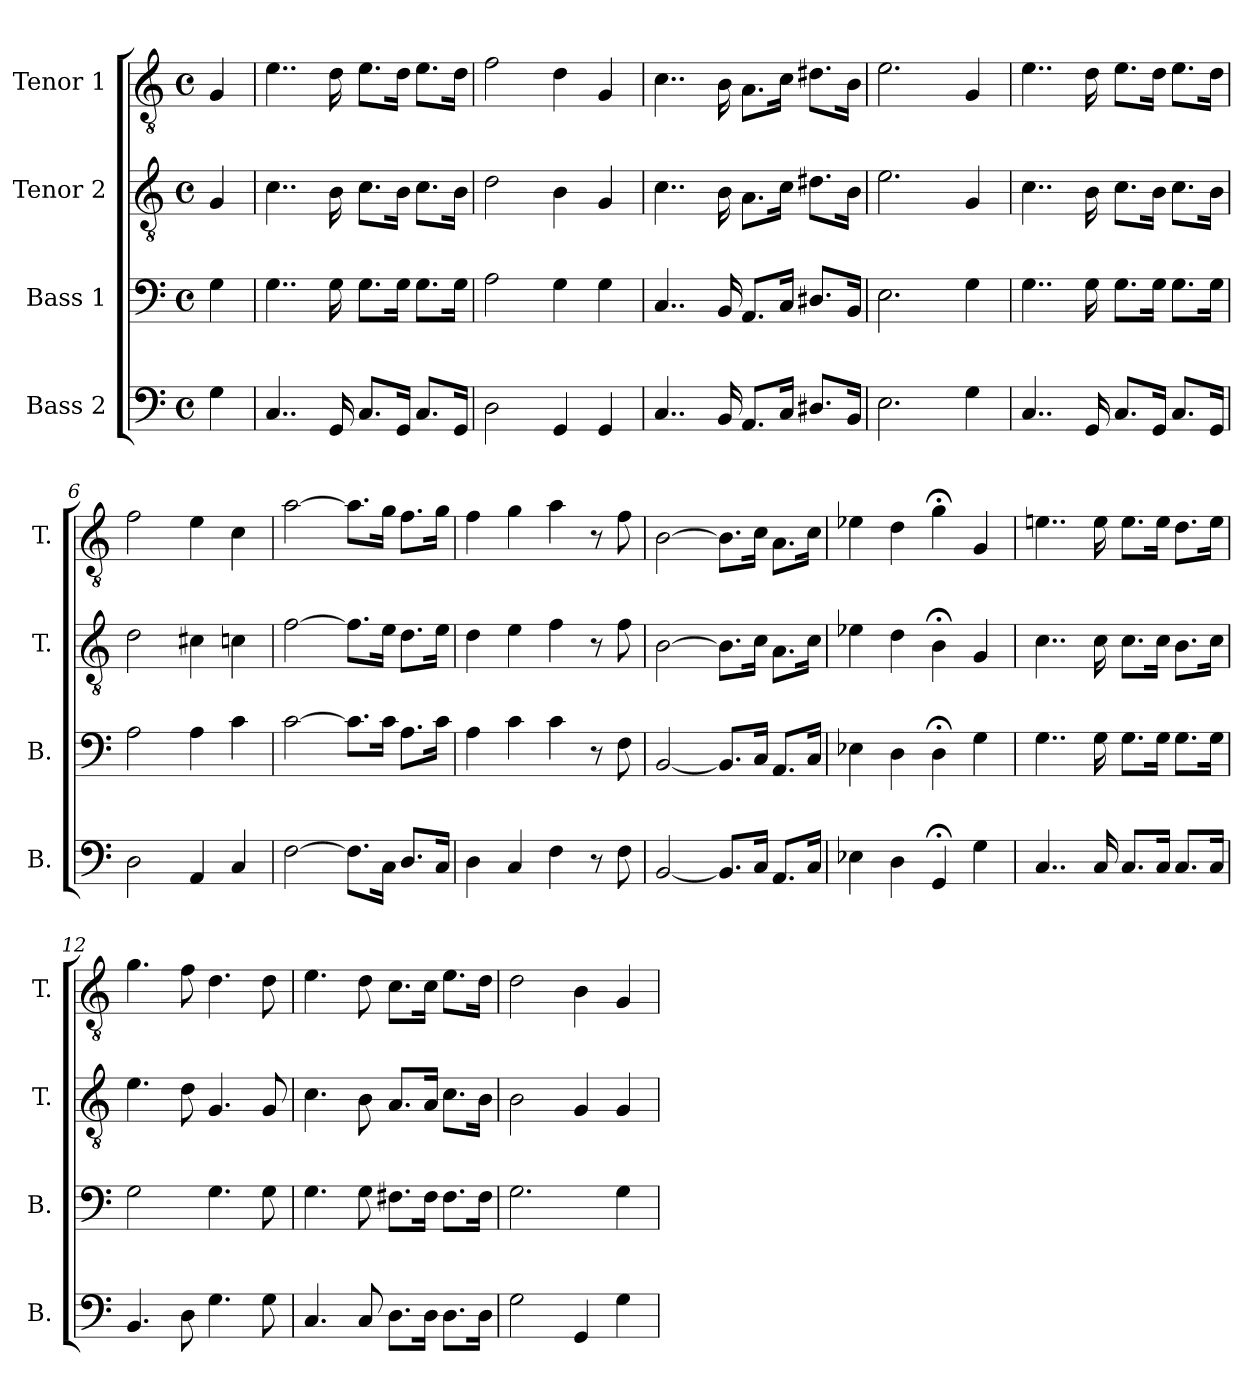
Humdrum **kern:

**kern	**kern	**kern	**kern
*part4	*part3	*part2	*part1
*staff4	*staff3	*staff2	*staff1
*I"Bass 2	*I"Bass 1	*I"Tenor 2	*I"Tenor 1
*I'B.	*I'B.	*I'T.	*I'T.
!!LO:PB:g=z
*clefF4	*clefF4	*clefGv2	*clefGv2
*	*	*ITrd7c12	*ITrd7c12
*k[]	*k[]	*k[]	*k[]
*C:	*C:	*C:	*C:
*M4/4	*M4/4	*M4/4	*M4/4
*met(c)	*met(c)	*met(c)	*met(c)
=	=	=	=
4Gi\	4Gi\	4GGi/	4GGi/
=1	=1	=1	=1
4..Ci/	4..Gi\	4..Ci\	4..Ei\
16GGi/	16Gi\	16BBi\	16Di\
8.Ci/L	8.Gi\L	8.Ci\L	8.Ei\L
16GGi/Jk	16Gi\Jk	16BBi\Jk	16Di\Jk
8.Ci/L	8.Gi\L	8.Ci\L	8.Ei\L
16GGi/Jk	16Gi\Jk	16BBi\Jk	16Di\Jk
=2	=2	=2	=2
2Di\	2Ai\	2Di\	2Fi\
4GGi/	4Gi\	4BBi\	4Di\
4GGi/	4Gi\	4GGi/	4GGi/
=3	=3	=3	=3
4..Ci/	4..Ci/	4..Ci\	4..Ci\
16BBi/	16BBi/	16BBi\	16BBi\
8.AAi/L	8.AAi/L	8.AAi\L	8.AAi\L
16Ci/Jk	16Ci/Jk	16Ci\Jk	16Ci\Jk
8.D#Xi/L	8.D#Xi/L	8.D#Xi\L	8.D#Xi\L
16BBi/Jk	16BBi/Jk	16BBi\Jk	16BBi\Jk
=4	=4	=4	=4
2.Ei\	2.Ei\	2.Ei\	2.Ei\
4Gi\	4Gi\	4GGi/	4GGi/
!!LO:LB:g=z
=5	=5	=5	=5
4..Ci/	4..Gi\	4..Ci\	4..Ei\
16GGi/	16Gi\	16BBi\	16Di\
8.Ci/L	8.Gi\L	8.Ci\L	8.Ei\L
16GGi/Jk	16Gi\Jk	16BBi\Jk	16Di\Jk
8.Ci/L	8.Gi\L	8.Ci\L	8.Ei\L
16GGi/Jk	16Gi\Jk	16BBi\Jk	16Di\Jk
=6	=6	=6	=6
2Di\	2Ai\	2Di\	2Fi\
4AAi/	4Ai\	4C#Xi\	4Ei\
4Ci/	4ci\	4Cni\	4Ci\
=7	=7	=7	=7
[2Fi\	[2ci\	[2Fi\	[2Ai\
8.Fi\L]	8.ci\L]	8.Fi\L]	8.Ai\L]
16Ci\Jk	16ci\Jk	16Ei\Jk	16Gi\Jk
8.Di/L	8.Ai\L	8.Di\L	8.Fi\L
16Ci/Jk	16ci\Jk	16Ei\Jk	16Gi\Jk
=8	=8	=8	=8
4Di\	4Ai\	4Di\	4Fi\
4Ci/	4ci\	4Ei\	4Gi\
4Fi\	4ci\	4Fi\	4Ai\
8r	8r	8r	8r
8Fi\	8Fi\	8Fi\	8Fi\
=9	=9	=9	=9
[2BBi/	[2BBi/	[2BBi\	[2BBi\
8.BBi/L]	8.BBi/L]	8.BBi\L]	8.BBi\L]
16Ci/Jk	16Ci/Jk	16Ci\Jk	16Ci\Jk
8.AAi/L	8.AAi/L	8.AAi\L	8.AAi\L
16Ci/Jk	16Ci/Jk	16Ci\Jk	16Ci\Jk
!!LO:PB:g=z
=10	=10	=10	=10
4E-Xi\	4E-Xi\	4E-Xi\	4E-Xi\
4Di\	4Di\	4Di\	4Di\
4GG;i/	4D;i\	4BB;i\	4G;i\
4Gi\	4Gi\	4GGi/	4GGi/
=11	=11	=11	=11
4..Ci/	4..Gi\	4..Ci\	4..Eni\
16Ci/	16Gi\	16Ci\	16Ei\
8.Ci/L	8.Gi\L	8.Ci\L	8.Ei\L
16Ci/Jk	16Gi\Jk	16Ci\Jk	16Ei\Jk
8.Ci/L	8.Gi\L	8.BBi\L	8.Di\L
16Ci/Jk	16Gi\Jk	16Ci\Jk	16Ei\Jk
=12	=12	=12	=12
4.BBi/	2Gi\	4.Ei\	4.Gi\
8Di\	.	8Di\	8Fi\
4.Gi\	4.Gi\	4.GGi/	4.Di\
8Gi\	8Gi\	8GGi/	8Di\
=13	=13	=13	=13
4.Ci/	4.Gi\	4.Ci\	4.Ei\
8Ci/	8Gi\	8BBi\	8Di\
8.Di\L	8.F#Xi\L	8.AAi/L	8.Ci\L
16Di\Jk	16F#i\Jk	16AAi/Jk	16Ci\Jk
8.Di\L	8.F#i\L	8.Ci\L	8.Ei\L
16Di\Jk	16F#i\Jk	16BBi\Jk	16Di\Jk
=14	=14	=14	=14
2Gi\	2.Gi\	2BBi\	2Di\
4GGi/	.	4GGi/	4BBi\
4Gi\	4Gi\	4GGi/	4GGi/
=	=	=	=
*-	*-	*-	*-
